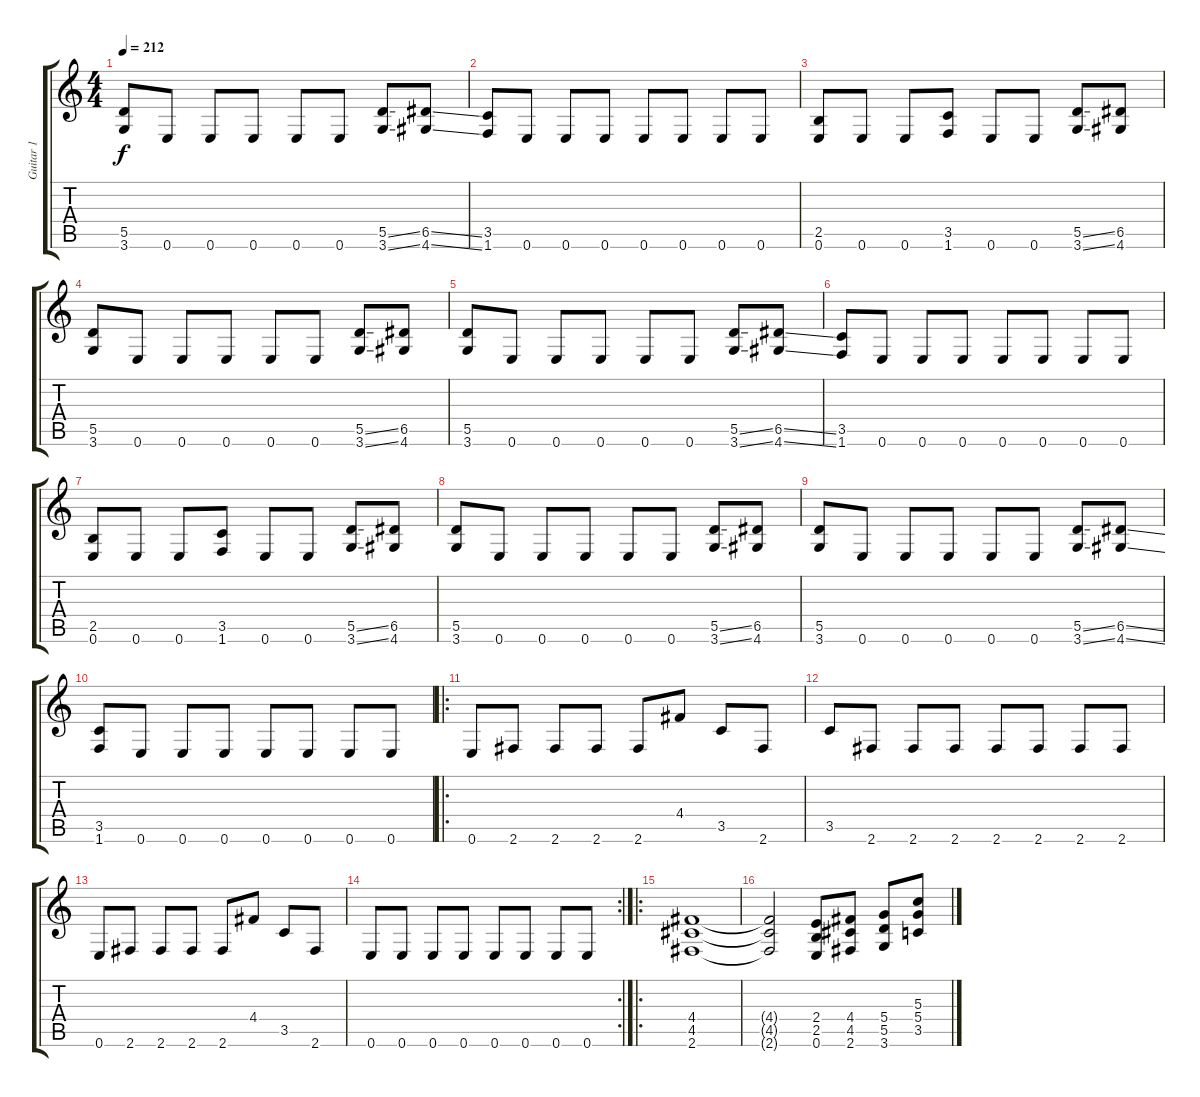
\track ("Guitar 1" "Guitar 1") {instrument distortionguitar}
\staff {score tabs}
\tuning (E4 B3 G3 D3 A2 E2) {hide}
\ts (4 4)
\tempo 212
\clef g2
\ks c
(5.5 3.6).8{dy f} 0.6.8 0.6.8 0.6.8 0.6.8 0.6.8 (5.5{ss} 3.6{ss}).8 (6.5{ss} 4.6{ss}).8 |
(3.5 1.6).8 0.6.8 0.6.8 0.6.8 0.6.8 0.6.8 0.6.8 0.6.8 |
(2.5 0.6).8 0.6.8 0.6.8 (3.5 1.6).8 0.6.8 0.6.8 (5.5{ss} 3.6{ss}).8 (6.5 4.6).8 |
(5.5 3.6).8 0.6.8 0.6.8 0.6.8 0.6.8 0.6.8 (5.5{ss} 3.6{ss}).8 (6.5 4.6).8 |
(5.5 3.6).8 0.6.8 0.6.8 0.6.8 0.6.8 0.6.8 (5.5{ss} 3.6{ss}).8 (6.5{ss} 4.6{ss}).8 |
(3.5 1.6).8 0.6.8 0.6.8 0.6.8 0.6.8 0.6.8 0.6.8 0.6.8 |
(2.5 0.6).8 0.6.8 0.6.8 (3.5 1.6).8 0.6.8 0.6.8 (5.5{ss} 3.6{ss}).8 (6.5 4.6).8 |
(5.5 3.6).8 0.6.8 0.6.8 0.6.8 0.6.8 0.6.8 (5.5{ss} 3.6{ss}).8 (6.5 4.6).8 |
(5.5 3.6).8 0.6.8 0.6.8 0.6.8 0.6.8 0.6.8 (5.5{ss} 3.6{ss}).8 (6.5{ss} 4.6{ss}).8 |
(3.5 1.6).8 0.6.8 0.6.8 0.6.8 0.6.8 0.6.8 0.6.8 0.6.8 |
\ro
0.6.8 2.6.8 2.6.8 2.6.8 2.6.8 4.4.8 3.5.8 2.6.8 |
3.5.8 2.6.8 2.6.8 2.6.8 2.6.8 2.6.8 2.6.8 2.6.8 |
0.6.8 2.6.8 2.6.8 2.6.8 2.6.8 4.4.8 3.5.8 2.6.8 |
\rc 2
0.6.8 0.6.8 0.6.8 0.6.8 0.6.8 0.6.8 0.6.8 0.6.8 |
\ro
(4.4 4.5 2.6).1 |
(4.4{t} 4.5{t} 2.6{t}).2 (2.4 2.5 0.6).8 (4.4 4.5 2.6).8 (5.4 5.5 3.6).8 (5.3 5.4 3.5).8
